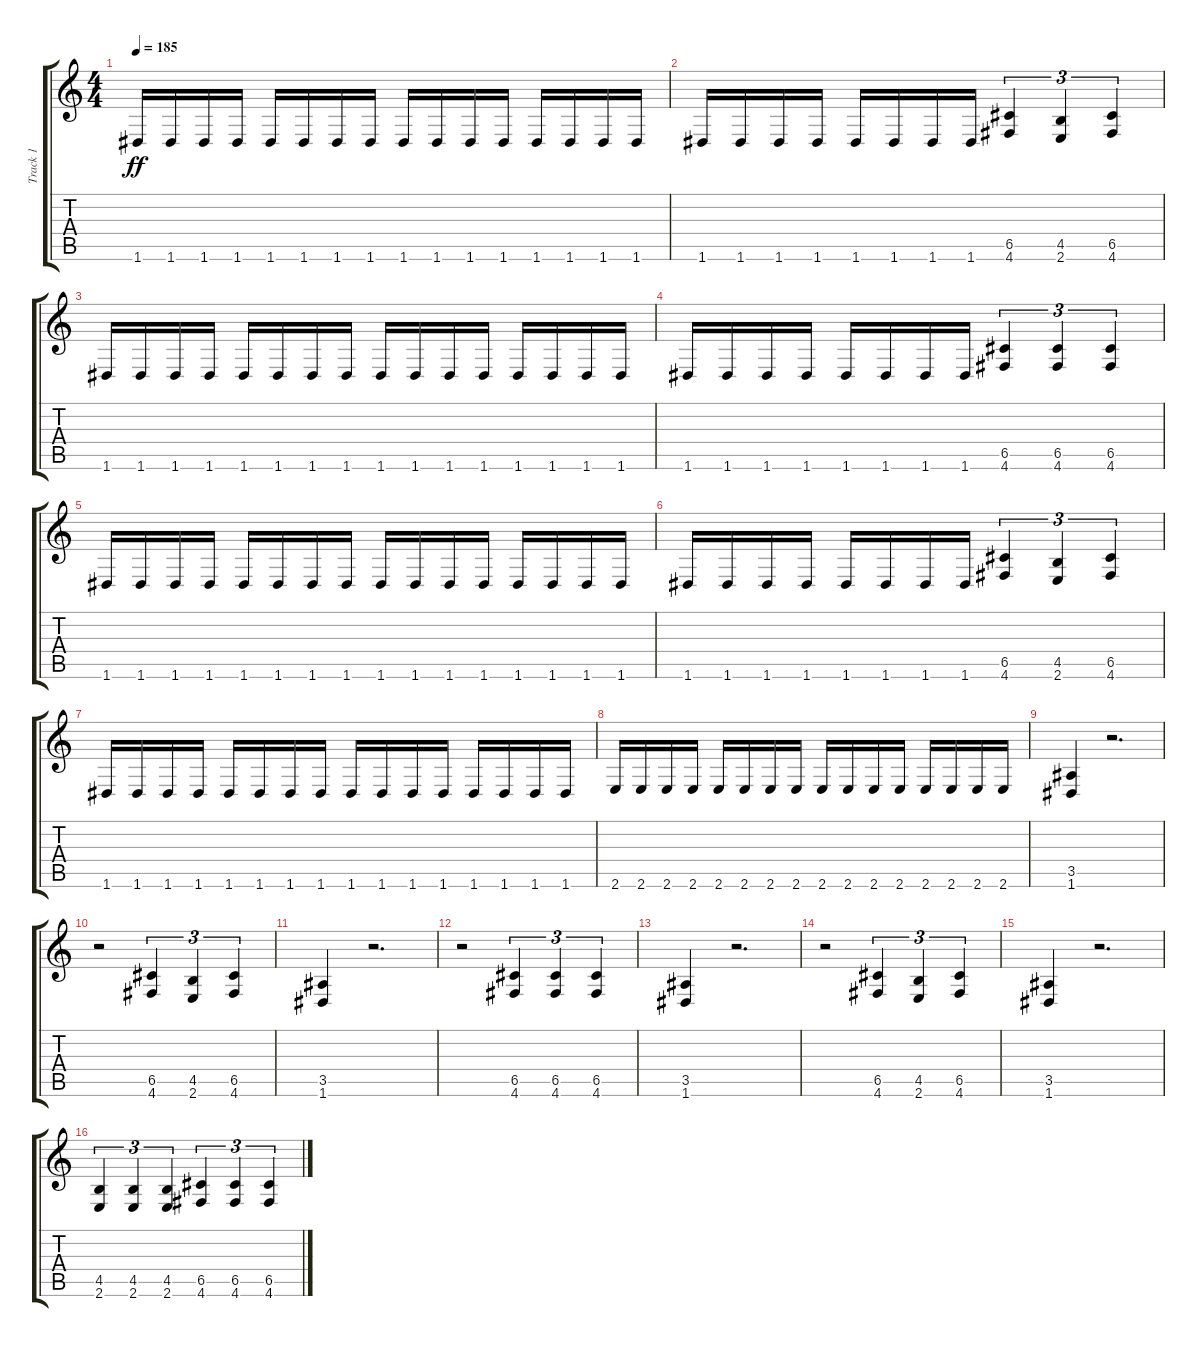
\track ("Track 1" "Track 1") {instrument distortionguitar}
\staff {score tabs}
\tuning (D4 A3 F3 C3 G2 D2) {hide}
\ts (4 4)
\tempo 185
\clef g2
\ks c
1.6.16{dy ff} 1.6.16 1.6.16 1.6.16 1.6.16 1.6.16 1.6.16 1.6.16 1.6.16 1.6.16 1.6.16 1.6.16 1.6.16 1.6.16 1.6.16 1.6.16 |
1.6.16 1.6.16 1.6.16 1.6.16 1.6.16 1.6.16 1.6.16 1.6.16 (6.5 4.6).4{tu (3 2)} (4.5 2.6).4{tu (3 2)} (6.5 4.6).4{tu (3 2)} |
1.6.16 1.6.16 1.6.16 1.6.16 1.6.16 1.6.16 1.6.16 1.6.16 1.6.16 1.6.16 1.6.16 1.6.16 1.6.16 1.6.16 1.6.16 1.6.16 |
1.6.16 1.6.16 1.6.16 1.6.16 1.6.16 1.6.16 1.6.16 1.6.16 (6.5 4.6).4{tu (3 2)} (6.5 4.6).4{tu (3 2)} (6.5 4.6).4{tu (3 2)} |
1.6.16 1.6.16 1.6.16 1.6.16 1.6.16 1.6.16 1.6.16 1.6.16 1.6.16 1.6.16 1.6.16 1.6.16 1.6.16 1.6.16 1.6.16 1.6.16 |
1.6.16 1.6.16 1.6.16 1.6.16 1.6.16 1.6.16 1.6.16 1.6.16 (6.5 4.6).4{tu (3 2)} (4.5 2.6).4{tu (3 2)} (6.5 4.6).4{tu (3 2)} |
1.6.16 1.6.16 1.6.16 1.6.16 1.6.16 1.6.16 1.6.16 1.6.16 1.6.16 1.6.16 1.6.16 1.6.16 1.6.16 1.6.16 1.6.16 1.6.16 |
2.6.16 2.6.16 2.6.16 2.6.16 2.6.16 2.6.16 2.6.16 2.6.16 2.6.16 2.6.16 2.6.16 2.6.16 2.6.16 2.6.16 2.6.16 2.6.16 |
(3.5 1.6).4 r.2{d} |
r.2 (6.5 4.6).4{tu (3 2)} (4.5 2.6).4{tu (3 2)} (6.5 4.6).4{tu (3 2)} |
(3.5 1.6).4 r.2{d} |
r.2 (6.5 4.6).4{tu (3 2)} (6.5 4.6).4{tu (3 2)} (6.5 4.6).4{tu (3 2)} |
(3.5 1.6).4 r.2{d} |
r.2 (6.5 4.6).4{tu (3 2)} (4.5 2.6).4{tu (3 2)} (6.5 4.6).4{tu (3 2)} |
(3.5 1.6).4 r.2{d} |
(4.5 2.6).4{tu (3 2)} (4.5 2.6).4{tu (3 2)} (4.5 2.6).4{tu (3 2)} (6.5 4.6).4{tu (3 2)} (6.5 4.6).4{tu (3 2)} (6.5 4.6).4{tu (3 2)}
